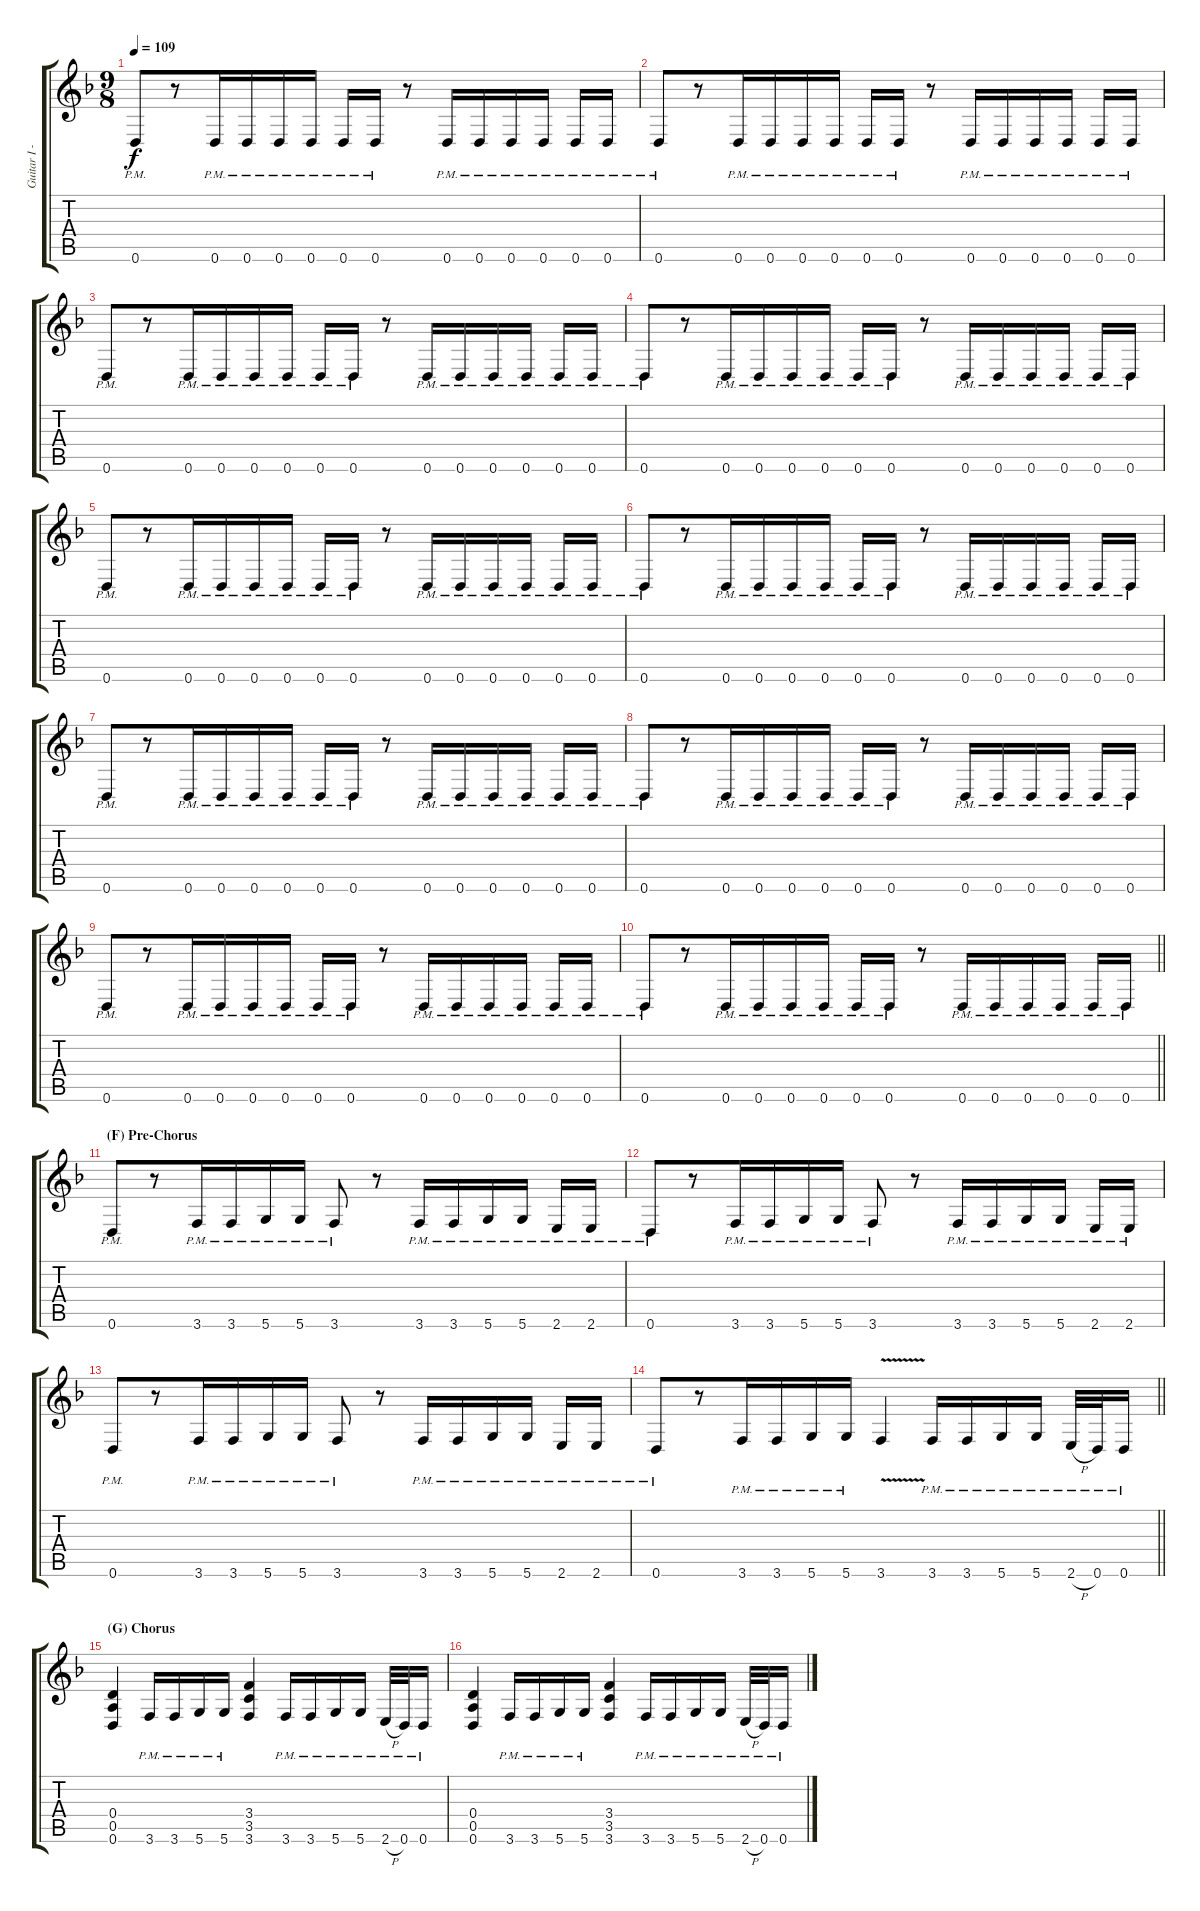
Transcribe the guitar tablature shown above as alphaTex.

\track ("Guitar I - Adam" "Guitar I -") {instrument distortionguitar}
\staff {score tabs}
\tuning (E4 B3 G3 D3 A2 D2) {hide}
\ts (9 8)
\tempo 109
\clef g2
\ks dminor
0.6{pm}.8{dy f} r.8 0.6{pm}.16 0.6{pm}.16{beam merge} 0.6{pm}.16 0.6{pm}.16{beam split} 0.6{pm}.16{beam merge} 0.6{pm}.16 r.8 0.6{pm}.16 0.6{pm}.16 0.6{pm}.16 0.6{pm}.16{beam split} 0.6{pm}.16 0.6{pm}.16 |
0.6{pm}.8 r.8 0.6{pm}.16 0.6{pm}.16{beam merge} 0.6{pm}.16 0.6{pm}.16{beam split} 0.6{pm}.16{beam merge} 0.6{pm}.16 r.8 0.6{pm}.16 0.6{pm}.16 0.6{pm}.16 0.6{pm}.16{beam split} 0.6{pm}.16 0.6{pm}.16 |
0.6{pm}.8 r.8 0.6{pm}.16 0.6{pm}.16{beam merge} 0.6{pm}.16 0.6{pm}.16{beam split} 0.6{pm}.16{beam merge} 0.6{pm}.16 r.8 0.6{pm}.16 0.6{pm}.16 0.6{pm}.16 0.6{pm}.16{beam split} 0.6{pm}.16 0.6{pm}.16 |
0.6{pm}.8 r.8 0.6{pm}.16 0.6{pm}.16{beam merge} 0.6{pm}.16 0.6{pm}.16{beam split} 0.6{pm}.16{beam merge} 0.6{pm}.16 r.8 0.6{pm}.16 0.6{pm}.16 0.6{pm}.16 0.6{pm}.16{beam split} 0.6{pm}.16 0.6{pm}.16 |
0.6{pm}.8 r.8 0.6{pm}.16 0.6{pm}.16{beam merge} 0.6{pm}.16 0.6{pm}.16{beam split} 0.6{pm}.16{beam merge} 0.6{pm}.16 r.8 0.6{pm}.16 0.6{pm}.16 0.6{pm}.16 0.6{pm}.16{beam split} 0.6{pm}.16 0.6{pm}.16 |
0.6{pm}.8 r.8 0.6{pm}.16 0.6{pm}.16{beam merge} 0.6{pm}.16 0.6{pm}.16{beam split} 0.6{pm}.16{beam merge} 0.6{pm}.16 r.8 0.6{pm}.16 0.6{pm}.16 0.6{pm}.16 0.6{pm}.16{beam split} 0.6{pm}.16 0.6{pm}.16 |
0.6{pm}.8 r.8 0.6{pm}.16 0.6{pm}.16{beam merge} 0.6{pm}.16 0.6{pm}.16{beam split} 0.6{pm}.16{beam merge} 0.6{pm}.16 r.8 0.6{pm}.16 0.6{pm}.16 0.6{pm}.16 0.6{pm}.16{beam split} 0.6{pm}.16 0.6{pm}.16 |
0.6{pm}.8 r.8 0.6{pm}.16 0.6{pm}.16{beam merge} 0.6{pm}.16 0.6{pm}.16{beam split} 0.6{pm}.16{beam merge} 0.6{pm}.16 r.8 0.6{pm}.16 0.6{pm}.16 0.6{pm}.16 0.6{pm}.16{beam split} 0.6{pm}.16 0.6{pm}.16 |
0.6{pm}.8 r.8 0.6{pm}.16 0.6{pm}.16{beam merge} 0.6{pm}.16 0.6{pm}.16{beam split} 0.6{pm}.16{beam merge} 0.6{pm}.16 r.8 0.6{pm}.16 0.6{pm}.16 0.6{pm}.16 0.6{pm}.16{beam split} 0.6{pm}.16 0.6{pm}.16 |
\barLineRight lightlight
0.6{pm}.8 r.8 0.6{pm}.16 0.6{pm}.16{beam merge} 0.6{pm}.16 0.6{pm}.16{beam split} 0.6{pm}.16{beam merge} 0.6{pm}.16 r.8 0.6{pm}.16 0.6{pm}.16 0.6{pm}.16 0.6{pm}.16{beam split} 0.6{pm}.16 0.6{pm}.16 |
\section ("" "(F) Pre-Chorus")
0.6{pm}.8 r.8 3.6{pm}.16 3.6{pm}.16{beam merge} 5.6{pm}.16 5.6{pm}.16{beam split} 3.6{pm}.8 r.8 3.6{pm}.16 3.6{pm}.16 5.6{pm}.16 5.6{pm}.16{beam split} 2.6{pm}.16 2.6{pm}.16 |
0.6{pm}.8 r.8 3.6{pm}.16 3.6{pm}.16{beam merge} 5.6{pm}.16 5.6{pm}.16{beam split} 3.6{pm}.8 r.8 3.6{pm}.16 3.6{pm}.16 5.6{pm}.16 5.6{pm}.16{beam split} 2.6{pm}.16 2.6{pm}.16 |
0.6{pm}.8 r.8 3.6{pm}.16 3.6{pm}.16{beam merge} 5.6{pm}.16 5.6{pm}.16{beam split} 3.6{pm}.8 r.8 3.6{pm}.16 3.6{pm}.16 5.6{pm}.16 5.6{pm}.16{beam split} 2.6{pm}.16 2.6{pm}.16 |
\barLineRight lightlight
0.6{pm}.8 r.8 3.6{pm}.16 3.6{pm}.16{beam merge} 5.6{pm}.16 5.6{pm}.16 3.6{v}.4 3.6{pm}.16 3.6{pm}.16 5.6{pm}.16 5.6{pm}.16{beam split} 2.6{h pm}.32 0.6{pm}.32 0.6{pm}.16 |
\section ("" "(G) Chorus")
(0.4 0.5 0.6).4 3.6{pm}.16 3.6{pm}.16{beam merge} 5.6{pm}.16 5.6{pm}.16 (3.4 3.5 3.6).4 3.6{pm}.16 3.6{pm}.16 5.6{pm}.16 5.6{pm}.16{beam split} 2.6{h pm}.32 0.6{pm}.32 0.6{pm}.16 |
(0.4 0.5 0.6).4 3.6{pm}.16 3.6{pm}.16{beam merge} 5.6{pm}.16 5.6{pm}.16 (3.4 3.5 3.6).4 3.6{pm}.16 3.6{pm}.16 5.6{pm}.16 5.6{pm}.16{beam split} 2.6{h pm}.32 0.6{pm}.32 0.6{pm}.16
